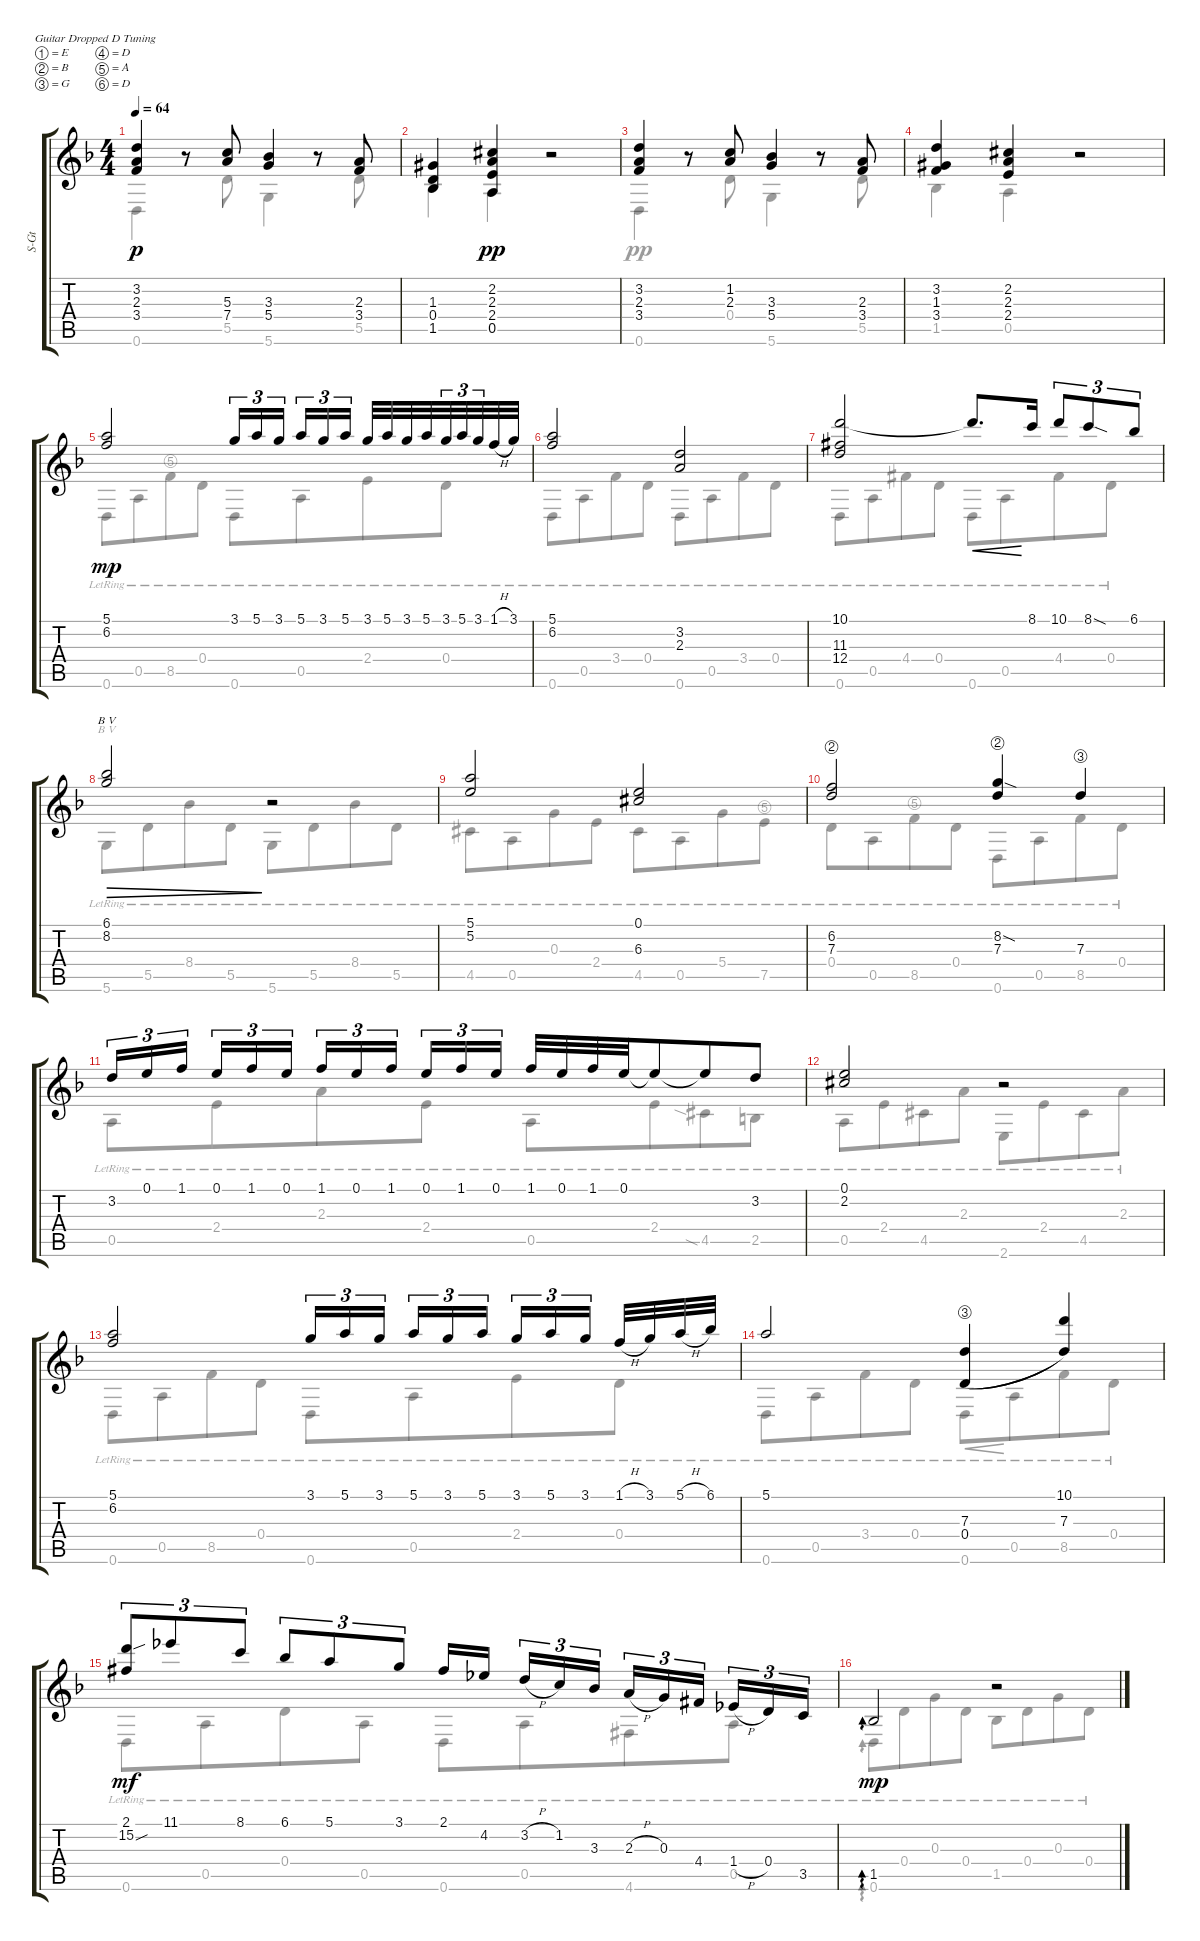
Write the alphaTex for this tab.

\defaultSystemsLayout 4
\bracketExtendMode groupsimilarinstruments
\track ("Steel Guitar" "S-Gt") {instrument acousticguitarsteel}
\staff {score tabs}
\tuning (E4 B3 G3 D3 A2 D2)
\voice
\ts (4 4)
\beaming (8 4 4)
\tempo 64
\clef g2
\ks dminor
(3.2{acc forcenatural} 2.3{acc forcenatural} 3.4{acc forcenatural}).4{dy p instrument acousticguitarsteel beam Up} r.8{beam Up} (5.3{acc forcenatural} 7.4{acc forcenatural}).8{beam Up} (3.3{acc b} 5.4{acc forcenatural}).4{beam Up} r.8{beam Up} (2.3{acc forcenatural} 3.4{acc forcenatural}).8{beam Up} |
(0.4{acc forcenatural} 1.5{acc b} 1.3{acc #}).4{beam Up} (2.3{acc forcenatural} 2.4{acc forcenatural} 0.5{acc forcenatural} 2.2{acc #}).4{dy pp beam Up} r.2{beam Up} |
(3.2{acc forcenatural} 2.3{acc forcenatural} 3.4{acc forcenatural}).4{beam Up} r.8{beam Up} (1.2{acc forcenatural} 2.3{acc forcenatural}).8{beam Up} (3.3{acc b} 5.4{acc forcenatural}).4{beam Up} r.8{beam Up} (2.3{acc forcenatural} 3.4{acc forcenatural}).8{beam Up} |
(3.2{acc forcenatural} 1.3{acc #} 3.4{acc forcenatural}).4{beam Up} (2.2{acc #} 2.3{acc forcenatural} 2.4{acc forcenatural}).4{beam Up} r.2{beam Up} |
(5.1{acc forcenatural} 6.2{acc forcenatural}).2{dy mp beam Up} 3.1{acc forcenatural}.16{tu (3 2) beam Up} 5.1{acc forcenatural}.16{tu (3 2) beam Up} 3.1{acc forcenatural}.16{tu (3 2) beam Up beam splitsecondary} 5.1{acc forcenatural}.16{tu (3 2) beam Up} 3.1{acc forcenatural}.16{tu (3 2) beam Up} 5.1{acc forcenatural}.16{tu (3 2) beam Up} 3.1{acc forcenatural}.32{beam Up} 5.1{acc forcenatural}.32{beam Up} 3.1{acc forcenatural}.32{beam Up} 5.1{acc forcenatural}.32{beam Up beam merge} 3.1{acc forcenatural}.32{tu (3 2) beam Up} 5.1{acc forcenatural}.32{tu (3 2) beam Up} 3.1{acc forcenatural}.32{tu (3 2) beam Up beam merge} 1.1{h acc forcenatural}.32{legatoorigin beam Up} 3.1{acc forcenatural}.32{beam Up} |
(5.1{acc forcenatural} 6.2{acc forcenatural}).2{beam Up} (3.2{acc forcenatural} 2.3{acc forcenatural}).2{beam Up} |
(10.1{acc forcenatural} 11.3{acc #} 12.4{acc forcenatural}).2{beam Up} 10.1{t acc forcenatural}.8{d cre beam Up} 8.1{acc forcenatural}.16{beam Up} 10.1{acc forcenatural}.8{tu (3 2) beam Up} 8.1{sod acc forcenatural}.8{tu (3 2) beam Up} 6.1{acc b}.8{tu (3 2) beam Up} |
(6.1{acc b} 8.2{acc forcenatural}).2{dec barre (5 full) beam Up} r.2{beam Up} |
(5.2{acc forcenatural} 5.1{acc forcenatural}).2{beam Up} (0.1{acc forcenatural} 6.3{acc #}).2{beam Up} |
(7.3{acc forcenatural} 6.2{string acc forcenatural}).2{beam Up} (8.2{string sod acc forcenatural} 7.3{acc forcenatural}).4{beam Up} 7.3{string acc forcenatural}.4{beam Up} |
3.2{acc forcenatural}.16{tu (3 2) beam Up} 0.1{acc forcenatural}.16{tu (3 2) beam Up} 1.1{acc forcenatural}.16{tu (3 2) beam Up beam splitsecondary} 0.1{acc forcenatural}.16{tu (3 2) beam Up} 1.1{acc forcenatural}.16{tu (3 2) beam Up} 0.1{acc forcenatural}.16{tu (3 2) beam Up} 1.1{acc forcenatural}.16{tu (3 2) beam Up} 0.1{acc forcenatural}.16{tu (3 2) beam Up} 1.1{acc forcenatural}.16{tu (3 2) beam Up beam splitsecondary} 0.1{acc forcenatural}.16{tu (3 2) beam Up} 1.1{acc forcenatural}.16{tu (3 2) beam Up} 0.1{acc forcenatural}.16{tu (3 2) beam Up} 1.1{acc forcenatural}.32{beam Up} 0.1{acc forcenatural}.32{beam Up} 1.1{acc forcenatural}.32{beam Up} 0.1{acc forcenatural}.32{beam Up} 0.1{t acc forcenatural}.8{beam Up} 0.1{t acc forcenatural}.8{beam Up} 3.2{acc forcenatural}.8{beam Up} |
(0.1{acc forcenatural} 2.2{acc #}).2{beam Up} r.2{beam Up} |
(5.1{acc forcenatural} 6.2{acc forcenatural}).2{beam Up} 3.1{acc forcenatural}.16{tu (3 2) beam Up} 5.1{acc forcenatural}.16{tu (3 2) beam Up} 3.1{acc forcenatural}.16{tu (3 2) beam Up beam splitsecondary} 5.1{acc forcenatural}.16{tu (3 2) beam Up} 3.1{acc forcenatural}.16{tu (3 2) beam Up} 5.1{acc forcenatural}.16{tu (3 2) beam Up} 3.1{acc forcenatural}.16{tu (3 2) beam Up} 5.1{acc forcenatural}.16{tu (3 2) beam Up} 3.1{acc forcenatural}.16{tu (3 2) beam Up beam splitsecondary} 1.1{h acc forcenatural}.32{beam Up} 3.1{acc forcenatural}.32{beam Up} 5.1{h acc forcenatural}.32{beam Up} 6.1{acc b}.32{beam Up} |
5.1{acc forcenatural}.2{beam Up} (0.4{acc forcenatural} 7.3{string acc forcenatural}).4{legatoorigin beam Up} (10.1{acc forcenatural} 7.3{acc forcenatural}).4{beam Up} |
(2.1{acc #} 15.2{sou acc forcenatural}).8{tu (3 2) dy mf beam Up} 11.1{acc b}.8{tu (3 2) beam Up} 8.1{acc forcenatural}.8{tu (3 2) beam Up} 6.1{acc b}.8{tu (3 2) beam Up} 5.1{acc forcenatural}.8{tu (3 2) beam Up} 3.1{acc forcenatural}.8{tu (3 2) beam Up} 2.1{acc #}.16{beam Up} 4.2{acc b}.16{beam Up beam splitsecondary} 3.2{h acc forcenatural}.16{tu (3 2) beam Up} 1.2{acc forcenatural}.16{tu (3 2) beam Up} 3.3{acc b}.16{tu (3 2) beam Up} 2.3{h acc forcenatural}.16{tu (3 2) beam Up} 0.3{acc forcenatural}.16{tu (3 2) beam Up} 4.4{acc #}.16{tu (3 2) beam Up beam splitsecondary} 1.4{h acc b}.16{tu (3 2) beam Up} 0.4{acc forcenatural}.16{tu (3 2) beam Up} 3.5{acc forcenatural}.16{tu (3 2) beam Up} |
1.5{acc b}.2{ad 119 dy mp beam Up} r.2{beam Up}
\voice
\clef g2
\ottava regular
\simile none
\ks dminor
0.6{acc forcenatural}.4{dy p beam Down} r.8{beam Down} 5.5{acc forcenatural}.8{beam Down} 5.6{acc forcenatural}.4{beam Down} r.8{beam Down} 5.5{acc forcenatural}.8{beam Down} |
1.5{acc b}.4{beam Down} 0.5{acc forcenatural}.4{beam Down} r.2{beam Down} |
0.6{acc forcenatural}.4{dy pp beam Down} r.8{beam Down} 0.4{acc forcenatural}.8{beam Down} 5.6{acc forcenatural}.4{beam Down} r.8{beam Down} 5.5{acc forcenatural}.8{beam Down} |
1.5{acc b}.4{beam Down} 0.5{acc forcenatural}.4{beam Down} r.2{beam Down} |
0.6{lr acc forcenatural}.8{dy mp beam Down beam merge} 0.5{lr acc forcenatural}.8{beam Down beam merge} 8.5{string lr acc forcenatural}.8{beam Down beam merge} 0.4{lr acc forcenatural}.8{beam Down} 0.6{lr acc forcenatural}.8{beam Down beam merge} 0.5{lr acc forcenatural}.8{beam Down beam merge} 2.4{lr acc forcenatural}.8{beam Down beam merge} 0.4{lr acc forcenatural}.8{beam Down beam merge} |
0.6{lr acc forcenatural}.8{beam Down beam merge} 0.5{lr acc forcenatural}.8{beam Down beam merge} 3.4{lr acc forcenatural}.8{beam Down beam merge} 0.4{lr acc forcenatural}.8{beam Down} 0.6{lr acc forcenatural}.8{beam Down beam merge} 0.5{lr acc forcenatural}.8{beam Down beam merge} 3.4{lr acc forcenatural}.8{beam Down beam merge} 0.4{lr acc forcenatural}.8{beam Down} |
0.6{lr acc forcenatural}.8{beam Down beam merge} 0.5{lr acc forcenatural}.8{beam Down beam merge} 4.4{lr acc #}.8{beam Down beam merge} 0.4{lr acc forcenatural}.8{beam Down} 0.6{lr acc forcenatural}.8{beam Down beam merge} 0.5{lr acc forcenatural}.8{beam Down beam merge} 4.4{lr acc #}.8{beam Down beam merge} 0.4{lr acc forcenatural}.8{beam Down beam merge} |
5.6{lr acc forcenatural}.8{barre (5 full) beam Down beam merge} 5.5{lr acc forcenatural}.8{beam Down beam merge} 8.4{lr acc b}.8{beam Down beam merge} 5.5{lr acc forcenatural}.8{beam Down} 5.6{lr acc forcenatural}.8{beam Down beam merge} 5.5{lr acc forcenatural}.8{beam Down beam merge} 8.4{lr acc b}.8{beam Down beam merge} 5.5{lr acc forcenatural}.8{beam Down} |
4.5{lr acc #}.8{beam Down beam merge} 0.5{lr acc forcenatural}.8{beam Down beam merge} 0.3{lr acc forcenatural}.8{beam Down beam merge} 2.4{lr acc forcenatural}.8{beam Down} 4.5{lr acc #}.8{beam Down beam merge} 0.5{lr acc forcenatural}.8{beam Down beam merge} 5.4{lr acc forcenatural}.8{beam Down beam merge} 7.5{string lr acc forcenatural}.8{beam Down} |
0.4{lr acc forcenatural}.8{beam Down beam merge} 0.5{lr acc forcenatural}.8{beam Down beam merge} 8.5{string lr acc forcenatural}.8{beam Down beam merge} 0.4{lr acc forcenatural}.8{beam Down} 0.6{lr acc forcenatural}.8{beam Down beam merge} 0.5{lr acc forcenatural}.8{beam Down beam merge} 8.5{lr acc forcenatural}.8{beam Down beam merge} 0.4{lr acc forcenatural}.8{beam Down beam merge} |
0.5{lr acc forcenatural}.8{beam Down beam merge} 2.4{lr acc forcenatural}.8{beam Down beam merge} 2.3{lr acc forcenatural}.8{beam Down beam merge} 2.4{lr acc forcenatural}.8{beam Down beam split} 0.5{lr acc forcenatural}.8{beam Down beam merge} 2.4{lr acc forcenatural}.8{beam Down beam merge} 4.5{sia lr acc #}.8{beam Down beam merge} 2.5{lr acc forcenatural}.8{beam Down beam merge} |
0.5{lr acc forcenatural}.8{beam Down beam merge} 2.4{lr acc forcenatural}.8{beam Down beam merge} 4.5{lr acc #}.8{beam Down beam merge} 2.3{lr acc forcenatural}.8{beam Down} 2.6{lr acc forcenatural}.8{beam Down beam merge} 2.4{lr acc forcenatural}.8{beam Down beam merge} 4.5{lr acc #}.8{beam Down beam merge} 2.3{lr acc forcenatural}.8{beam Down} |
0.6{lr acc forcenatural}.8{beam Down beam merge} 0.5{lr acc forcenatural}.8{beam Down beam merge} 8.5{lr acc forcenatural}.8{beam Down beam merge} 0.4{lr acc forcenatural}.8{beam Down} 0.6{lr acc forcenatural}.8{beam Down beam merge} 0.5{lr acc forcenatural}.8{beam Down beam merge} 2.4{lr acc forcenatural}.8{beam Down beam merge} 0.4{lr acc forcenatural}.8{beam Down beam merge} |
0.6{lr acc forcenatural}.8{beam Down beam merge} 0.5{lr acc forcenatural}.8{beam Down beam merge} 3.4{lr acc forcenatural}.8{beam Down beam merge} 0.4{lr acc forcenatural}.8{beam Down} 0.6{lr acc forcenatural}.8{cre beam Down beam merge} 0.5{lr acc forcenatural}.8{beam Down beam merge} 8.5{lr acc forcenatural}.8{beam Down beam merge} 0.4{lr acc forcenatural}.8{beam Down beam merge} |
0.6{lr acc forcenatural}.8{dy mf beam Down beam merge} 0.5{lr acc forcenatural}.8{beam Down beam merge} 0.4{lr acc forcenatural}.8{beam Down beam merge} 0.5{lr acc forcenatural}.8{beam Down beam split} 0.6{lr acc forcenatural}.8{beam Down beam merge} 0.5{lr acc forcenatural}.8{beam Down beam merge} 4.6{lr acc #}.8{beam Down beam merge} 0.5{lr acc forcenatural}.8{beam Down beam merge} |
0.6{lr acc forcenatural}.8{ad 119 dy mp beam Down beam merge} 0.4{lr acc forcenatural}.8{beam Down beam merge} 0.3{lr acc forcenatural}.8{beam Down beam merge} 0.4{lr acc forcenatural}.8{beam Down} 1.5{lr acc b}.8{beam Down beam merge} 0.4{lr acc forcenatural}.8{beam Down beam merge} 0.3{lr acc forcenatural}.8{beam Down beam merge} 0.4{lr acc forcenatural}.8{beam Down}
